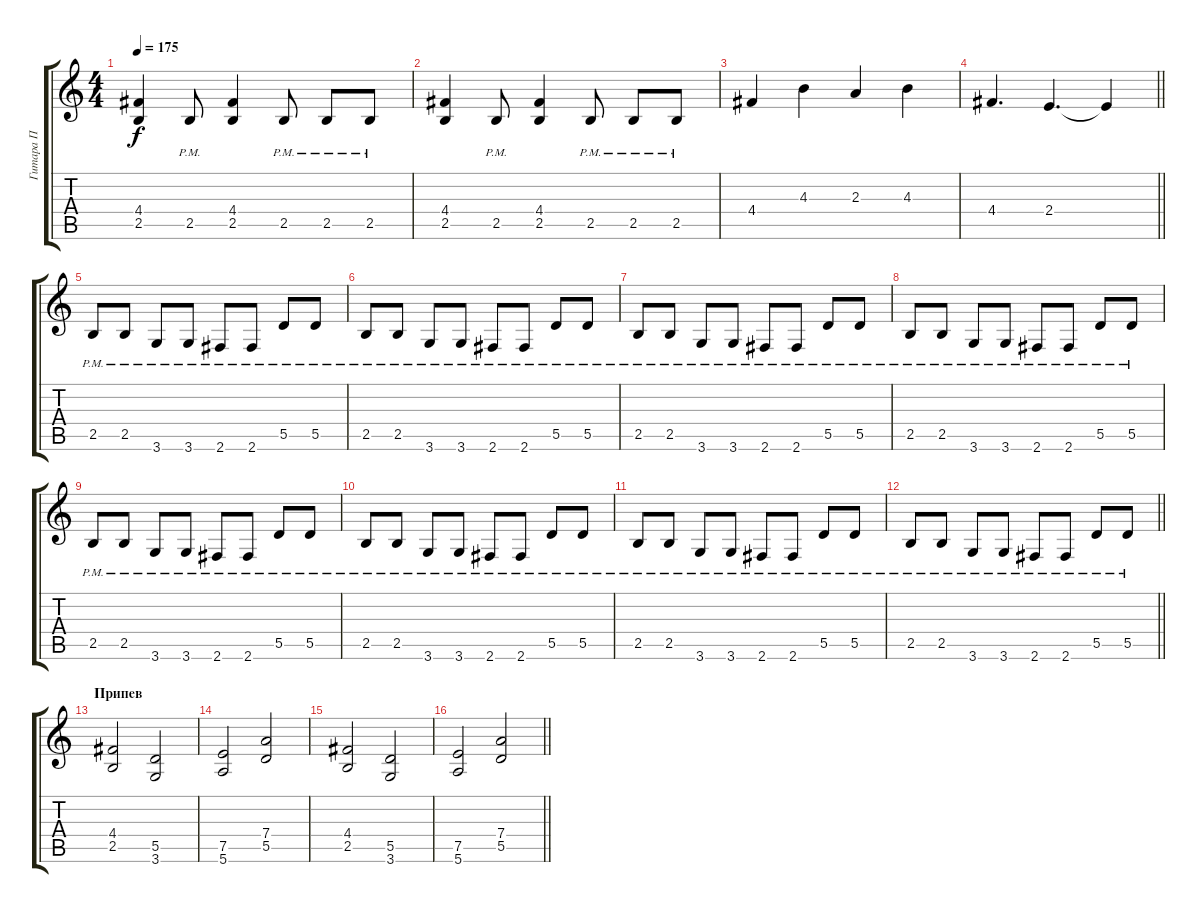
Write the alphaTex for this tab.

\track ("Гитара П" "Гитара П") {instrument overdrivenguitar}
\staff {score tabs}
\tuning (E4 B3 G3 D3 A2 E2) {hide}
\ts (4 4)
\tempo 175
\clef g2
\ks c
(4.4 2.5).4{dy f} 2.5{pm}.8 (4.4 2.5).4 2.5{pm}.8 2.5{pm}.8 2.5{pm}.8 |
(4.4 2.5).4 2.5{pm}.8 (4.4 2.5).4 2.5{pm}.8 2.5{pm}.8 2.5{pm}.8 |
4.4.4 4.3.4 2.3.4 4.3.4 |
\barLineRight lightlight
4.4.4{d} 2.4.4{d} 2.4{t}.4 |
\section ("" " ")
2.5{pm}.8 2.5{pm}.8 3.6{pm}.8 3.6{pm}.8 2.6{pm}.8 2.6{pm}.8 5.5{pm}.8 5.5{pm}.8 |
2.5{pm}.8 2.5{pm}.8 3.6{pm}.8 3.6{pm}.8 2.6{pm}.8 2.6{pm}.8 5.5{pm}.8 5.5{pm}.8 |
2.5{pm}.8 2.5{pm}.8 3.6{pm}.8 3.6{pm}.8 2.6{pm}.8 2.6{pm}.8 5.5{pm}.8 5.5{pm}.8 |
2.5{pm}.8 2.5{pm}.8 3.6{pm}.8 3.6{pm}.8 2.6{pm}.8 2.6{pm}.8 5.5{pm}.8 5.5{pm}.8 |
2.5{pm}.8 2.5{pm}.8 3.6{pm}.8 3.6{pm}.8 2.6{pm}.8 2.6{pm}.8 5.5{pm}.8 5.5{pm}.8 |
2.5{pm}.8 2.5{pm}.8 3.6{pm}.8 3.6{pm}.8 2.6{pm}.8 2.6{pm}.8 5.5{pm}.8 5.5{pm}.8 |
2.5{pm}.8 2.5{pm}.8 3.6{pm}.8 3.6{pm}.8 2.6{pm}.8 2.6{pm}.8 5.5{pm}.8 5.5{pm}.8 |
\barLineRight lightlight
2.5{pm}.8 2.5{pm}.8 3.6{pm}.8 3.6{pm}.8 2.6{pm}.8 2.6{pm}.8 5.5{pm}.8 5.5{pm}.8 |
\section ("" "Припев")
(4.4 2.5).2 (5.5 3.6).2 |
(7.5 5.6).2 (7.4 5.5).2 |
(4.4 2.5).2 (5.5 3.6).2 |
\barLineRight lightlight
(7.5 5.6).2 (7.4 5.5).2
